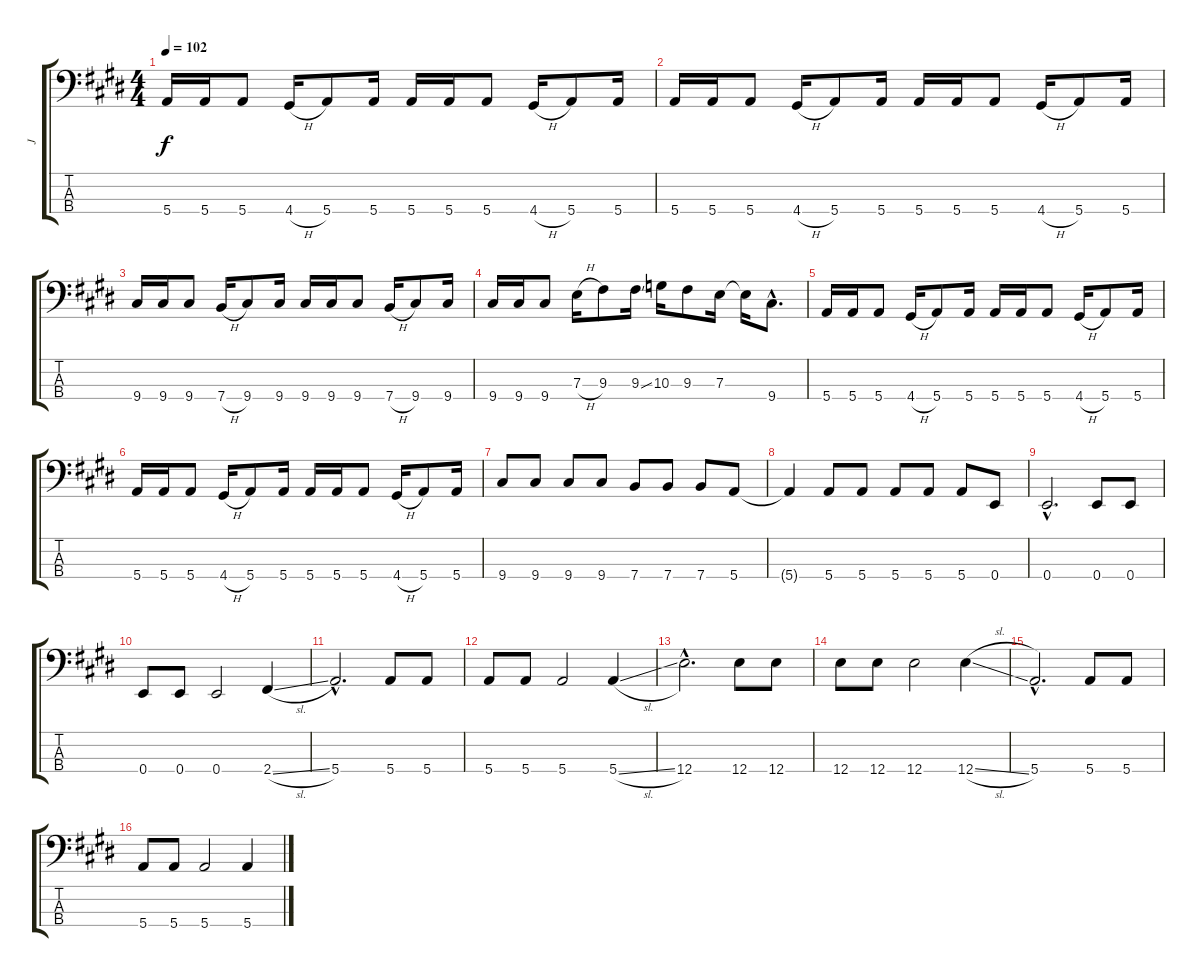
\track ("J" "J") {instrument electricbasspick}
\staff {score tabs}
\tuning (G2 D2 A1 E1) {hide}
\ts (4 4)
\tempo 102
\clef f4
\ks e
5.4.16{dy f} 5.4.16 5.4.8 4.4{h}.16 5.4.8 5.4.16 5.4.16 5.4.16 5.4.8 4.4{h}.16 5.4.8 5.4.16 |
5.4.16 5.4.16 5.4.8 4.4{h}.16 5.4.8 5.4.16 5.4.16 5.4.16 5.4.8 4.4{h}.16 5.4.8 5.4.16 |
9.4.16 9.4.16 9.4.8 7.4{h}.16 9.4.8 9.4.16 9.4.16 9.4.16 9.4.8 7.4{h}.16 9.4.8 9.4.16 |
9.4.16 9.4.16 9.4.8 7.3{h}.16 9.3.8 9.3{ss}.16 10.3.16 9.3.8 7.3.16 7.3{t}.16 9.4{hac}.8{d} |
5.4.16 5.4.16 5.4.8 4.4{h}.16 5.4.8 5.4.16 5.4.16 5.4.16 5.4.8 4.4{h}.16 5.4.8 5.4.16 |
5.4.16 5.4.16 5.4.8 4.4{h}.16 5.4.8 5.4.16 5.4.16 5.4.16 5.4.8 4.4{h}.16 5.4.8 5.4.16 |
9.4.8 9.4.8 9.4.8 9.4.8 7.4.8 7.4.8 7.4.8 5.4.8 |
5.4{t}.4 5.4.8 5.4.8 5.4.8 5.4.8 5.4.8 0.4.8 |
0.4{hac}.2{d} 0.4.8 0.4.8 |
0.4.8 0.4.8 0.4.2 2.4{sl}.4 |
5.4{hac}.2{d} 5.4.8 5.4.8 |
5.4.8 5.4.8 5.4.2 5.4{sl}.4 |
12.4{hac}.2{d} 12.4.8 12.4.8 |
12.4.8 12.4.8 12.4.2 12.4{sl}.4 |
5.4{hac}.2{d} 5.4.8 5.4.8 |
5.4.8 5.4.8 5.4.2 5.4.4
